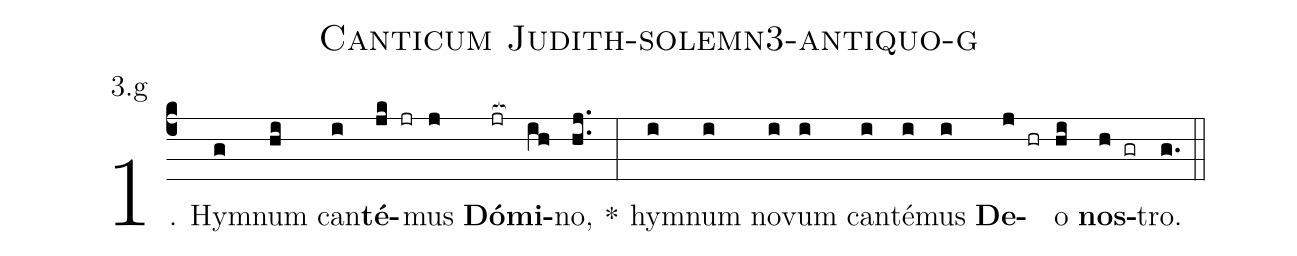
name: Canticum Judith-solemn3-antiquo-g;
annotation: 3.g;
%%
(c4)1. Hym(g)num(hi) can(i)<b>té</b>(jk jr)mus(j) <b>Dó</b>(jr[ocb:1{])<b>mi</b>(ih[ocb:0}])no,(hj..) *(:) hym(i)num(i) no(i)vum(i) can(i)té(i)mus(i) <b>De</b>(j hr)o(hi) <b>nos</b>(h gr)tro.(g.) (::)
